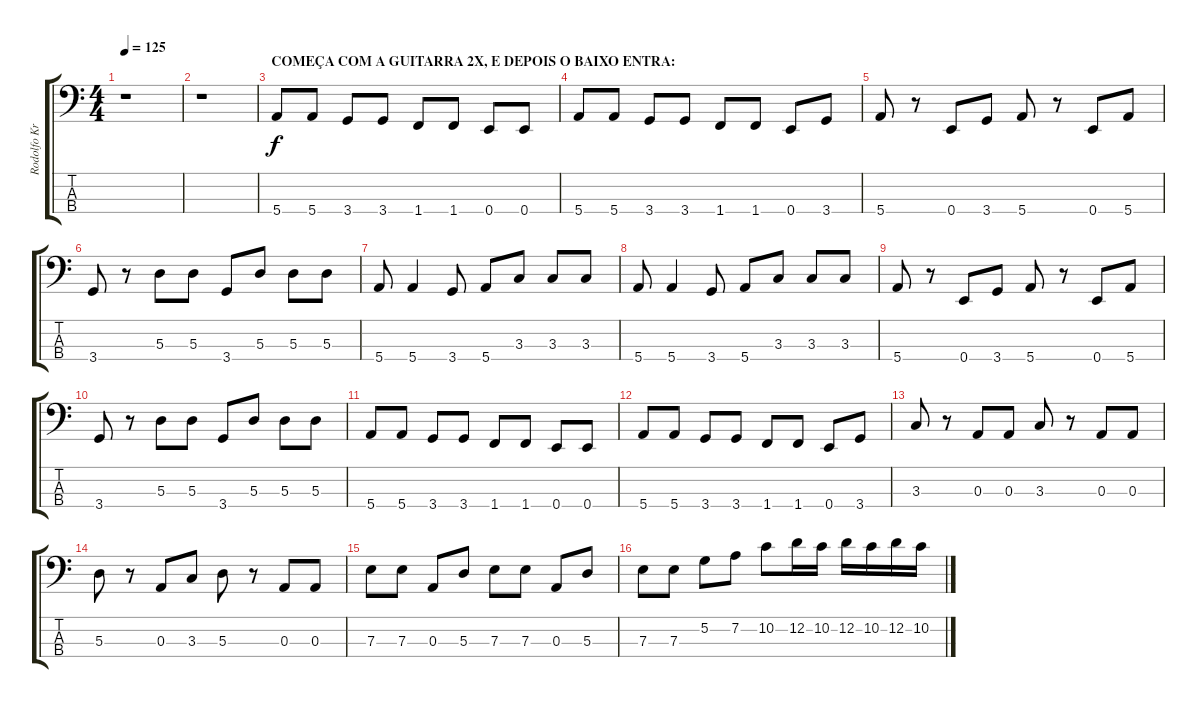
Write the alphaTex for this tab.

\track ("Rodolfo Krieger" "Rodolfo Kr") {instrument electricbasspick}
\staff {score tabs}
\tuning (G2 D2 A1 E1) {hide}
\ts (4 4)
\tempo 125
\clef f4
\ks c
r.1{dy f instrument electricbasspick} |
r.1 |
\section ("" "COMEÇA COM A GUITARRA 2X, E DEPOIS O BAIXO ENTRA:")
5.4.8 5.4.8 3.4.8 3.4.8 1.4.8 1.4.8 0.4.8 0.4.8 |
5.4.8 5.4.8 3.4.8 3.4.8 1.4.8 1.4.8 0.4.8 3.4.8 |
5.4.8 r.8 0.4.8 3.4.8 5.4.8 r.8 0.4.8 5.4.8 |
3.4.8 r.8 5.3.8 5.3.8 3.4.8 5.3.8 5.3.8 5.3.8 |
5.4.8 5.4.4 3.4.8 5.4.8 3.3.8 3.3.8 3.3.8 |
5.4.8 5.4.4 3.4.8 5.4.8 3.3.8 3.3.8 3.3.8 |
5.4.8 r.8 0.4.8 3.4.8 5.4.8 r.8 0.4.8 5.4.8 |
3.4.8 r.8 5.3.8 5.3.8 3.4.8 5.3.8 5.3.8 5.3.8 |
5.4.8 5.4.8 3.4.8 3.4.8 1.4.8 1.4.8 0.4.8 0.4.8 |
5.4.8 5.4.8 3.4.8 3.4.8 1.4.8 1.4.8 0.4.8 3.4.8 |
3.3.8 r.8 0.3.8 0.3.8 3.3.8 r.8 0.3.8 0.3.8 |
5.3.8 r.8 0.3.8 3.3.8 5.3.8 r.8 0.3.8 0.3.8 |
7.3.8 7.3.8 0.3.8 5.3.8 7.3.8 7.3.8 0.3.8 5.3.8 |
7.3.8 7.3.8 5.2.8 7.2.8 10.2.8 12.2.16 10.2.16 12.2.16 10.2.16 12.2.16 10.2.16
